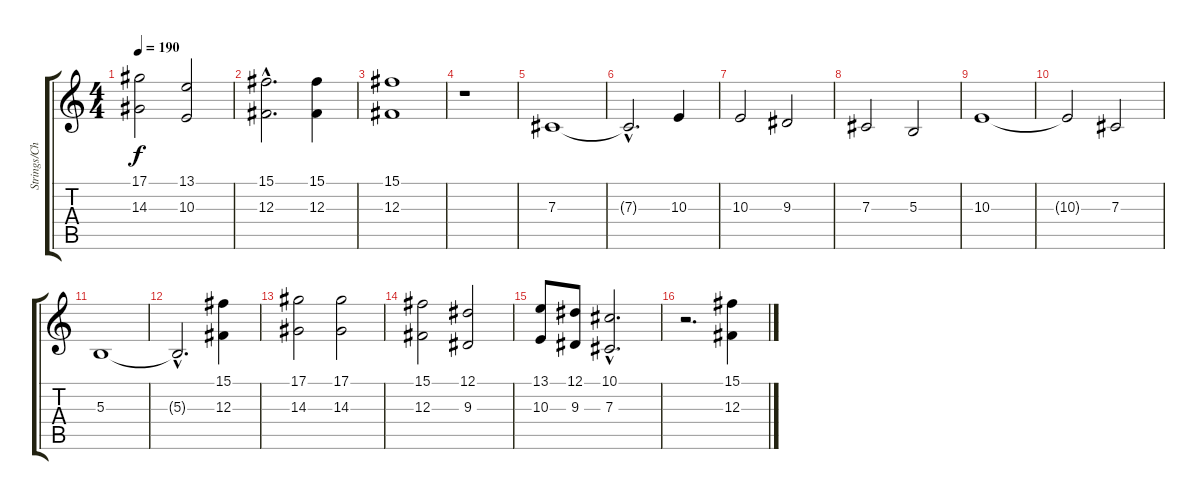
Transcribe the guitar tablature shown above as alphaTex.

\track ("Strings/Choir" "Strings/Ch") {instrument stringensemble1}
\staff {score tabs}
\tuning (Eb4 Bb3 Gb3 Db3 Ab2 Eb2) {hide}
\ts (4 4)
\tempo 190
\clef g2
\ks c
(17.1 14.3).2{dy f} (13.1 10.3).2 |
(15.1{hac} 12.3{hac}).2{d} (15.1 12.3).4 |
(15.1 12.3).1 |
r.1 |
7.3.1{volume 13 instrument choiraahs} |
7.3{hac t}.2{d} 10.3.4 |
10.3.2 9.3.2 |
7.3.2 5.3.2 |
10.3.1 |
10.3{t}.2 7.3.2 |
5.3.1 |
5.3{hac t}.2{d} (15.1 12.3).4 |
(17.1 14.3).2 (17.1 14.3).2 |
(15.1 12.3).2 (12.1 9.3).2 |
(13.1 10.3).8 (12.1 9.3).8 (10.1{hac} 7.3{hac}).2{d} |
r.2{d} (15.1 12.3).4
